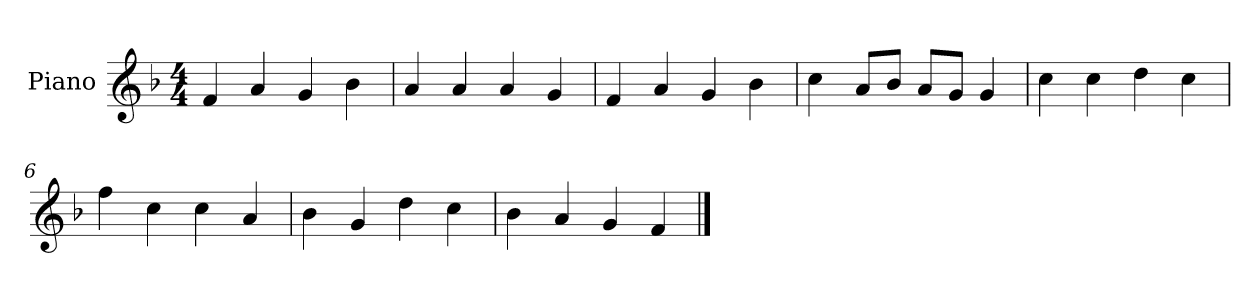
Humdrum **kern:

**kern
*part1
*staff1
*I"Piano
*I'P-no
*clefG2
*k[b-]
*M4/4
*MM90
=1
4f/
4a/
4g/
4b-\
=2
4a/
4a/
4a/
4g/
=3
4f/
4a/
4g/
4b-\
=4
4cc\
8a/L
8b-/J
8a/L
8g/J
4g/
=5
4cc\
4cc\
4dd\
4cc\
=6
4ff\
4cc\
4cc\
4a/
=7
4b-\
4g/
4dd\
4cc\
=8
4b-\
4a/
4g/
4f/
==
*-
